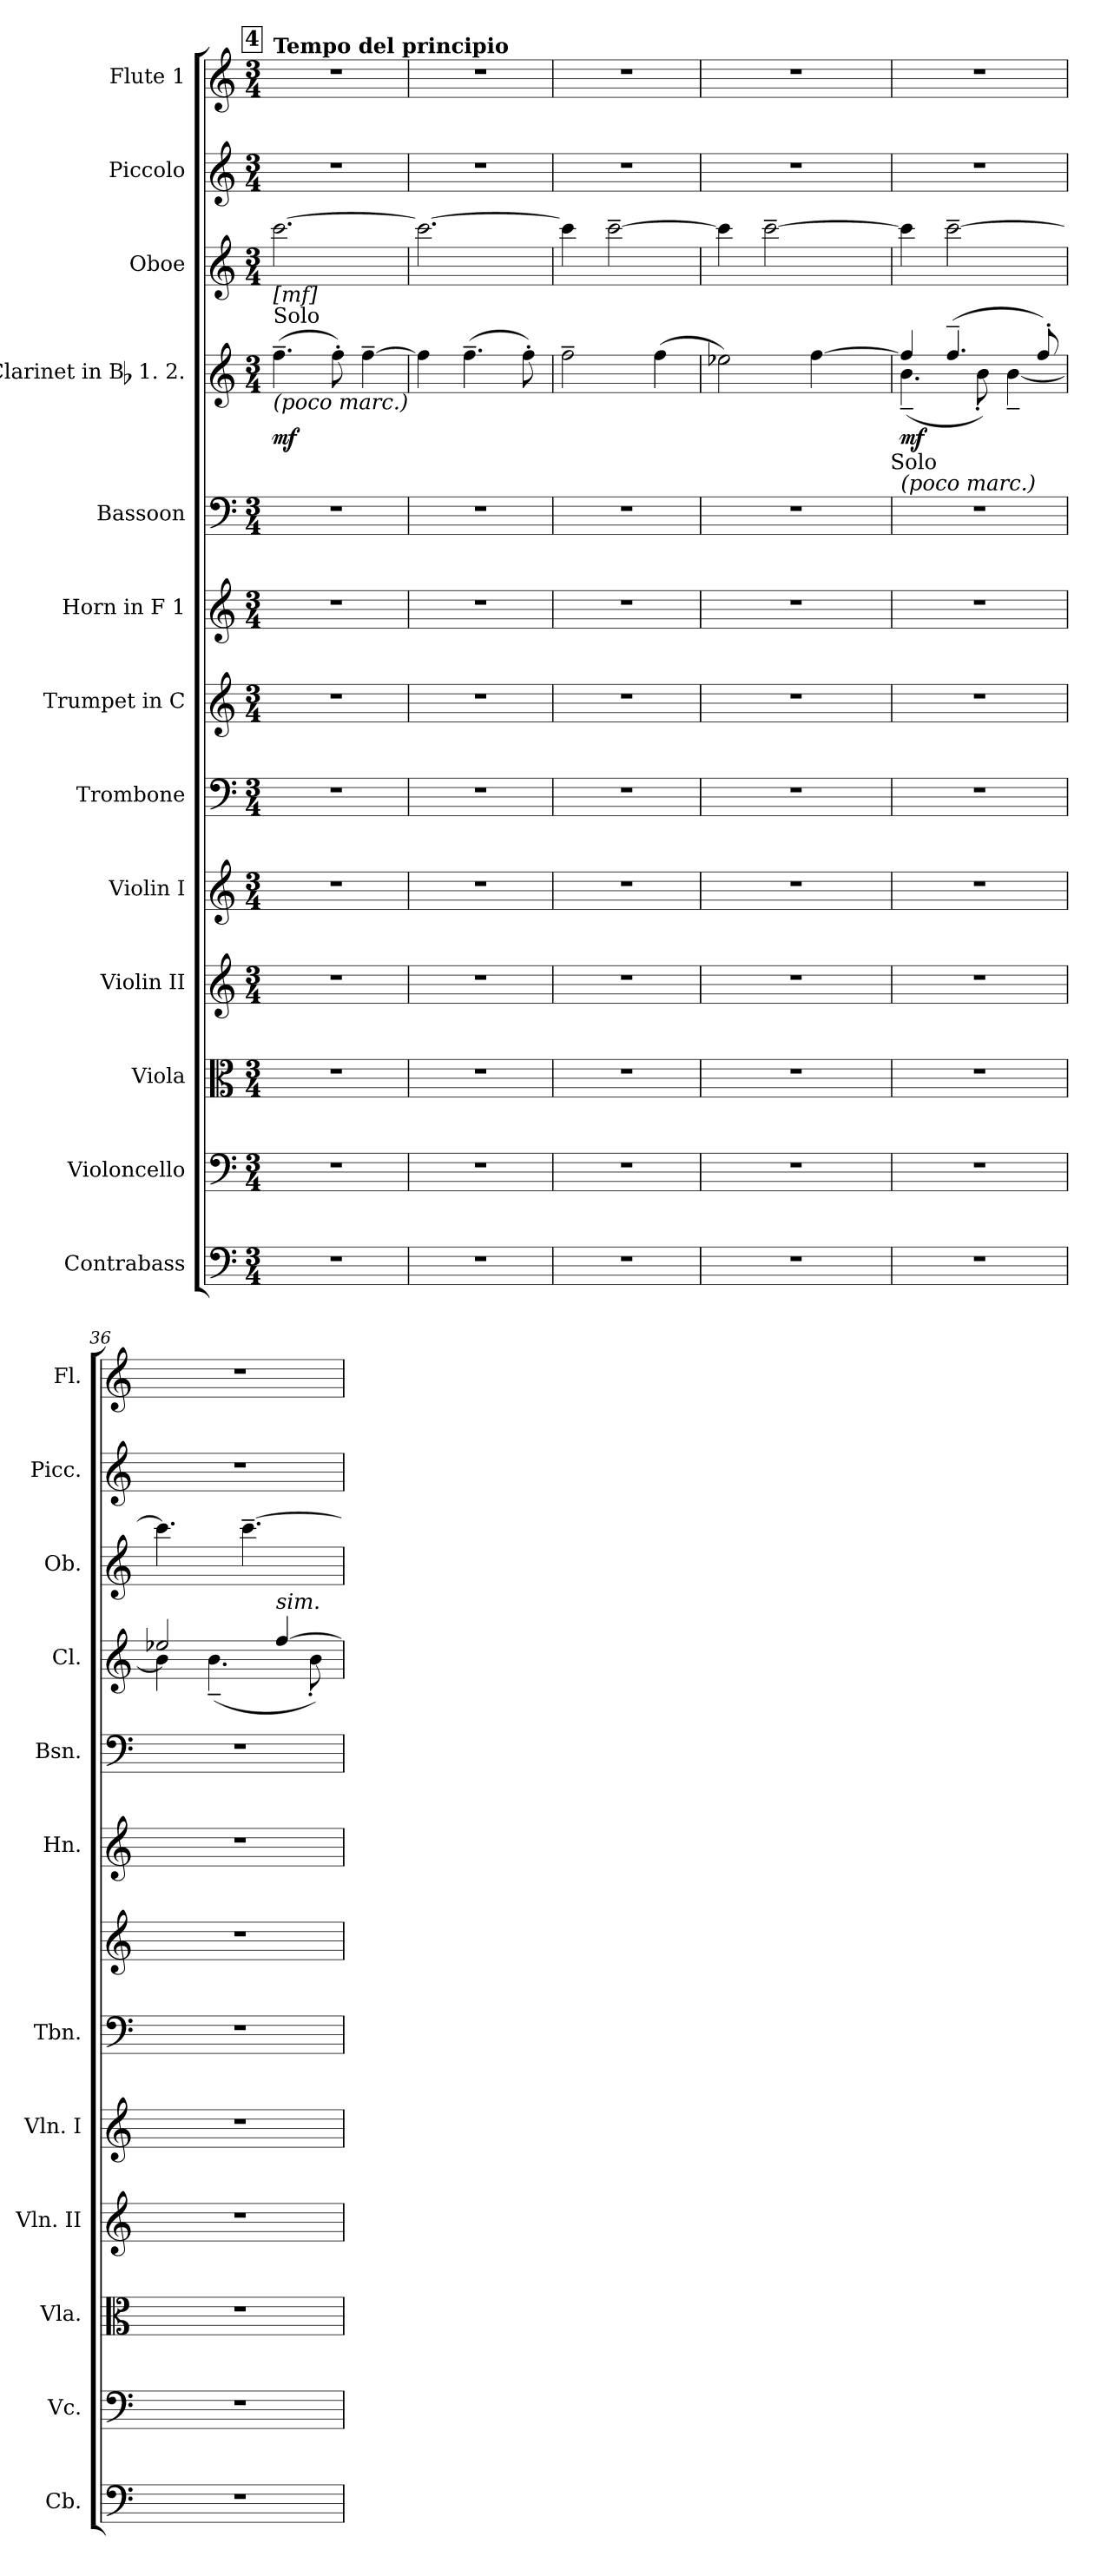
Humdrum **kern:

**kern	**kern	**kern	**kern	**kern	**kern	**kern	**kern	**kern	**kern	**dynam	**kern	**kern	**kern
*part13	*part12	*part11	*part10	*part9	*part8	*part7	*part6	*part5	*part4	*part4	*part3	*part2	*part1
*staff13	*staff12	*staff11	*staff10	*staff9	*staff8	*staff7	*staff6	*staff5	*staff4	*staff4	*staff3	*staff2	*staff1
*I"Contrabass	*I"Violoncello	*I"Viola	*I"Violin II	*I"Violin I	*I"Trombone	*I"Trumpet in C	*I"Horn in F 1	*I"Bassoon	*I"Clarinet in Bb 1. 2.	*	*I"Oboe	*I"Piccolo	*I"Flute 1
*I'Cb.	*I'Vc.	*I'Vla.	*I'Vln. II	*I'Vln. I	*I'Tbn.	*	*I'Hn.	*I'Bsn.	*I'Cl.	*	*I'Ob.	*I'Picc.	*I'Fl.
!!LO:PB:g=z
*clefF4	*clefF4	*clefC3	*clefG2	*clefG2	*clefF4	*clefG2	*clefG2	*clefF4	*clefG2	*	*clefG2	*clefG2	*clefG2
*ITrd7c12	*	*	*	*	*	*	*ITrd4c7	*	*ITrd1c2	*	*	*ITrd-7c-12	*
*k[]	*k[]	*k[]	*k[]	*k[]	*k[]	*k[]	*k[b-]	*k[]	*k[b-e-]	*	*k[]	*k[]	*k[]
*M3/4	*M3/4	*M3/4	*M3/4	*M3/4	*M3/4	*M3/4	*M3/4	*M3/4	*M3/4	*	*M3/4	*M3/4	*M3/4
*MM92	*MM92	*MM92	*MM92	*MM92	*MM92	*MM92	*MM92	*MM92	*MM92	*	*MM92	*MM92	*MM92
!!LO:REH:place=s1:B:color=#000000:enc=box:fs=15.7124:t=4
=31	=31	=31	=31	=31	=31	=31	=31	=31	=31	=31	=31	=31	=31
!	!	!	!	!	!	!	!	!	!	!	!	!	!LO:TX:a:B:t=Tempo del principio
!	!	!	!	!	!	!	!	!	!	!	!LO:TX:b:t=[mf]	!	!
!	!	!	!	!	!	!	!	!	!LO:TX:b:i:t=(poco marc.)	!	!	!	!
!	!	!	!	!	!	!	!	!	!LO:TX:a:t=Solo	!	!	!	!
!LO:N:vis=1	!LO:N:vis=1	!LO:N:vis=1	!LO:N:vis=1	!LO:N:vis=1	!LO:N:vis=1	!LO:N:vis=1	!LO:N:vis=1	!LO:N:vis=1	!	!	!	!LO:N:vis=1	!LO:N:vis=1
2.r	2.r	2.r	2.r	2.r	2.r	2.r	2.r	2.r	(4.ee-~i\	mf	[>2.ccci\	2.r	2.r
.	.	.	.	.	.	.	.	.	8ee-'i\)	.	.	.	.
.	.	.	.	.	.	.	.	.	[>4ee-~i\	.	.	.	.
=32	=32	=32	=32	=32	=32	=32	=32	=32	=32	=32	=32	=32	=32
!LO:N:vis=1	!LO:N:vis=1	!LO:N:vis=1	!LO:N:vis=1	!LO:N:vis=1	!LO:N:vis=1	!LO:N:vis=1	!LO:N:vis=1	!LO:N:vis=1	!	!	!	!LO:N:vis=1	!LO:N:vis=1
2.r	2.r	2.r	2.r	2.r	2.r	2.r	2.r	2.r	4ee-i\]	.	2.ccci\_>	2.r	2.r
.	.	.	.	.	.	.	.	.	(4.ee-~i\	.	.	.	.
.	.	.	.	.	.	.	.	.	8ee-'i\)	.	.	.	.
=33	=33	=33	=33	=33	=33	=33	=33	=33	=33	=33	=33	=33	=33
!LO:N:vis=1	!LO:N:vis=1	!LO:N:vis=1	!LO:N:vis=1	!LO:N:vis=1	!LO:N:vis=1	!LO:N:vis=1	!LO:N:vis=1	!LO:N:vis=1	!	!	!	!LO:N:vis=1	!LO:N:vis=1
2.r	2.r	2.r	2.r	2.r	2.r	2.r	2.r	2.r	2ee-~i\	.	4ccci\]	2.r	2.r
.	.	.	.	.	.	.	.	.	.	.	[>2ccc~i\	.	.
.	.	.	.	.	.	.	.	.	(4ee-i\	.	.	.	.
=34	=34	=34	=34	=34	=34	=34	=34	=34	=34	=34	=34	=34	=34
!LO:N:vis=1	!LO:N:vis=1	!LO:N:vis=1	!LO:N:vis=1	!LO:N:vis=1	!LO:N:vis=1	!LO:N:vis=1	!LO:N:vis=1	!LO:N:vis=1	!	!	!	!LO:N:vis=1	!LO:N:vis=1
*	*	*	*	*	*	*	*	*	*^	*	*	*	*
2.r	2.r	2.r	2.r	2.r	2.r	2.r	2.r	2.r	2dd-Xi\)	2ryy	.	4ccci\]	2.r	2.r
.	.	.	.	.	.	.	.	.	.	.	.	[>2ccc~i\	.	.
.	.	.	.	.	.	.	.	.	[>4ee-i\	8ryy	.	.	.	.
.	.	.	.	.	.	.	.	.	.	16ryy	.	.	.	.
.	.	.	.	.	.	.	.	.	.	32ryy	.	.	.	.
.	.	.	.	.	.	.	.	.	.	64ryy	.	.	.	.
.	.	.	.	.	.	.	.	.	.	128...ryy	.	.	.	.
!	!	!	!	!	!	!	!	!	!	!LO:TX:b:t=Solo	!	!	!	!
.	.	.	.	.	.	.	.	.	.	1024ryy	.	.	.	.
=35	=35	=35	=35	=35	=35	=35	=35	=35	=35	=35	=35	=35	=35	=35
!	!	!	!	!	!	!	!	!	!LO:TX:b:i:t=(poco marc.)	!	!	!	!	!
!LO:N:vis=1	!LO:N:vis=1	!LO:N:vis=1	!LO:N:vis=1	!LO:N:vis=1	!LO:N:vis=1	!LO:N:vis=1	!LO:N:vis=1	!LO:N:vis=1	!	!	!	!	!LO:N:vis=1	!LO:N:vis=1
2.r	2.r	2.r	2.r	2.r	2.r	2.r	2.r	2.r	4ee-i/]	(4.a~i\	mf	4ccci\]	2.r	2.r
.	.	.	.	.	.	.	.	.	(4.ee-~i/	.	.	[>2ccc~i\	.	.
.	.	.	.	.	.	.	.	.	.	8a'i\)	.	.	.	.
.	.	.	.	.	.	.	.	.	.	[<4a~i\	.	.	.	.
.	.	.	.	.	.	.	.	.	8ee-'i/)	.	.	.	.	.
=36	=36	=36	=36	=36	=36	=36	=36	=36	=36	=36	=36	=36	=36	=36
!LO:N:vis=1	!LO:N:vis=1	!LO:N:vis=1	!LO:N:vis=1	!LO:N:vis=1	!LO:N:vis=1	!LO:N:vis=1	!LO:N:vis=1	!LO:N:vis=1	!	!	!	!	!LO:N:vis=1	!LO:N:vis=1
2.r	2.r	2.r	2.r	2.r	2.r	2.r	2.r	2.r	2dd-Xi/	4ai\]	.	4.ccci\]	2.r	2.r
.	.	.	.	.	.	.	.	.	.	(4.a~i\	.	.	.	.
.	.	.	.	.	.	.	.	.	.	.	.	[>4.ccc~i\	.	.
!	!	!	!	!	!	!	!	!	!LO:TX:a:i:t=sim.	!	!	!	!	!
.	.	.	.	.	.	.	.	.	[>4ee-i/	.	.	.	.	.
.	.	.	.	.	.	.	.	.	.	8a'i\)	.	.	.	.
*	*	*	*	*	*	*	*	*	*v	*v	*	*	*	*
=	=	=	=	=	=	=	=	=	=	=	=	=	=
*-	*-	*-	*-	*-	*-	*-	*-	*-	*-	*-	*-	*-	*-
